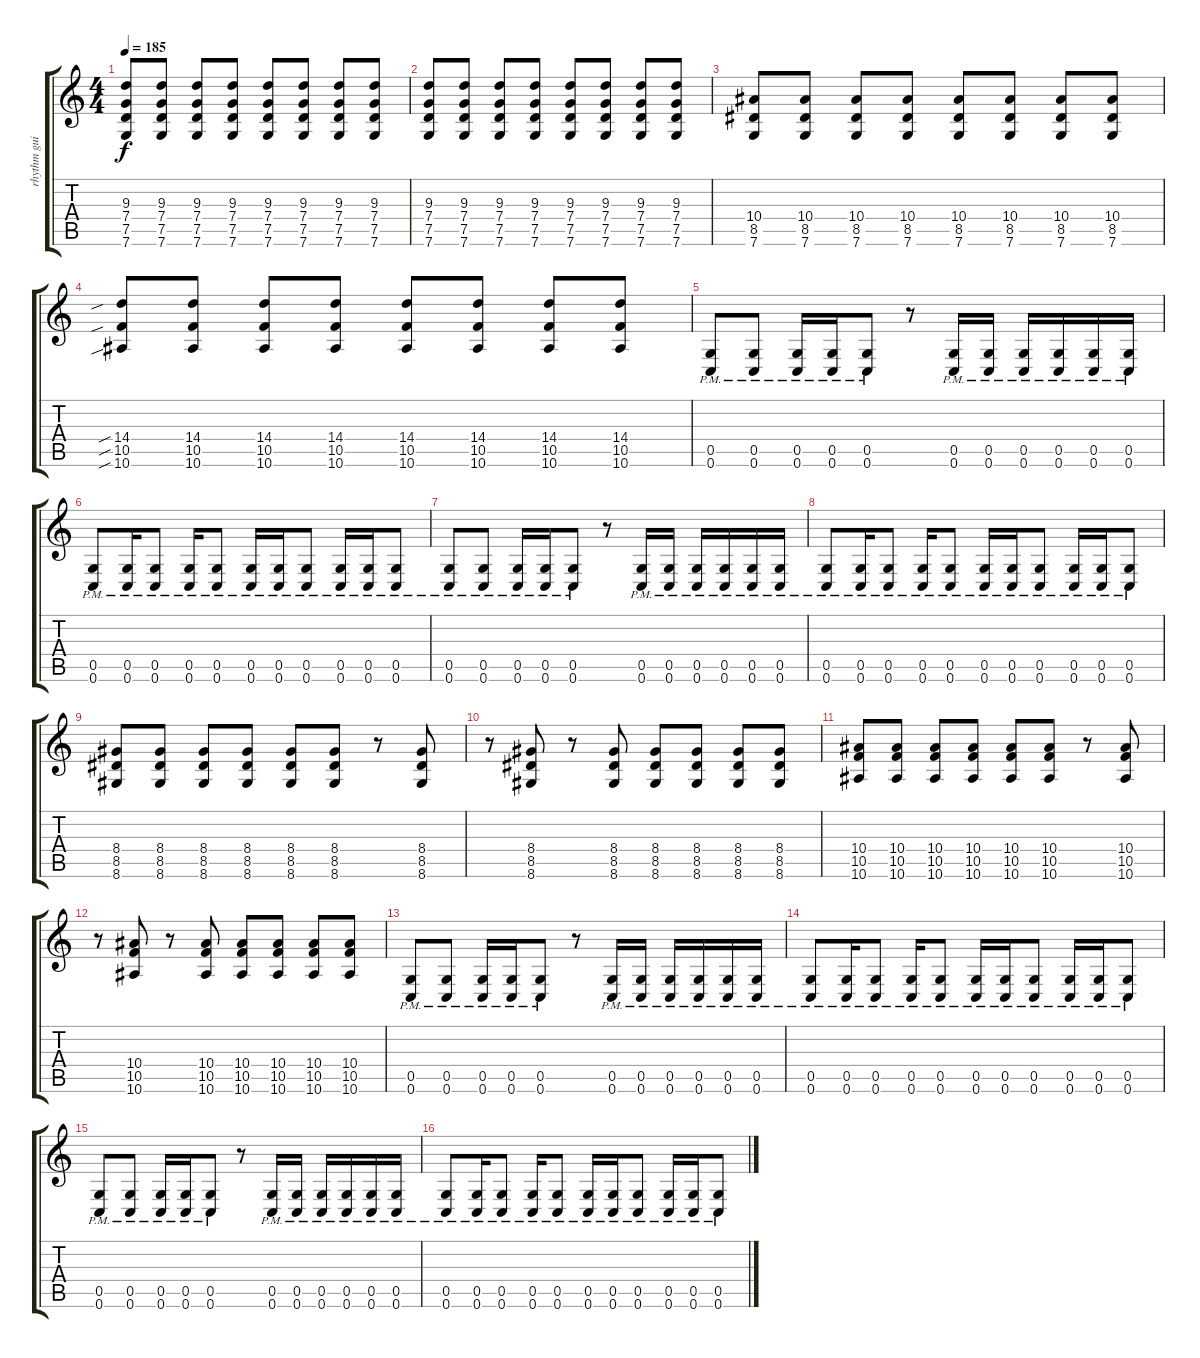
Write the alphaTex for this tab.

\track ("rhythm guitar" "rhythm gui") {instrument distortionguitar}
\staff {score tabs}
\tuning (D4 A3 F3 C3 G2 C2) {hide}
\ts (4 4)
\tempo 185
\clef g2
\ks c
(9.3 7.4 7.5 7.6).8{dy f} (9.3 7.4 7.5 7.6).8 (9.3 7.4 7.5 7.6).8 (9.3 7.4 7.5 7.6).8 (9.3 7.4 7.5 7.6).8 (9.3 7.4 7.5 7.6).8 (9.3 7.4 7.5 7.6).8 (9.3 7.4 7.5 7.6).8 |
(9.3 7.4 7.5 7.6).8 (9.3 7.4 7.5 7.6).8 (9.3 7.4 7.5 7.6).8 (9.3 7.4 7.5 7.6).8 (9.3 7.4 7.5 7.6).8 (9.3 7.4 7.5 7.6).8 (9.3 7.4 7.5 7.6).8 (9.3 7.4 7.5 7.6).8 |
(10.4 8.5 7.6).8 (10.4 8.5 7.6).8 (10.4 8.5 7.6).8 (10.4 8.5 7.6).8 (10.4 8.5 7.6).8 (10.4 8.5 7.6).8 (10.4 8.5 7.6).8 (10.4 8.5 7.6).8 |
(14.4{sib} 10.5{sib} 10.6{sib}).8 (14.4 10.5 10.6).8 (14.4 10.5 10.6).8 (14.4 10.5 10.6).8 (14.4 10.5 10.6).8 (14.4 10.5 10.6).8 (14.4 10.5 10.6).8 (14.4 10.5 10.6).8 |
(0.5{pm} 0.6{pm}).8 (0.5{pm} 0.6{pm}).8 (0.5{pm} 0.6{pm}).16 (0.5{pm} 0.6{pm}).16 (0.5{pm} 0.6{pm}).8 r.8 (0.5{pm} 0.6{pm}).16 (0.5{pm} 0.6{pm}).16 (0.5{pm} 0.6{pm}).16 (0.5{pm} 0.6{pm}).16 (0.5{pm} 0.6{pm}).16 (0.5{pm} 0.6{pm}).16 |
(0.5{pm} 0.6{pm}).8 (0.5{pm} 0.6{pm}).16 (0.5{pm} 0.6{pm}).8 (0.5{pm} 0.6{pm}).16 (0.5{pm} 0.6{pm}).8 (0.5{pm} 0.6{pm}).16 (0.5{pm} 0.6{pm}).16 (0.5{pm} 0.6{pm}).8 (0.5{pm} 0.6{pm}).16 (0.5{pm} 0.6{pm}).16 (0.5{pm} 0.6{pm}).8 |
(0.5{pm} 0.6{pm}).8 (0.5{pm} 0.6{pm}).8 (0.5{pm} 0.6{pm}).16 (0.5{pm} 0.6{pm}).16 (0.5{pm} 0.6{pm}).8 r.8 (0.5{pm} 0.6{pm}).16 (0.5{pm} 0.6{pm}).16 (0.5{pm} 0.6{pm}).16 (0.5{pm} 0.6{pm}).16 (0.5{pm} 0.6{pm}).16 (0.5{pm} 0.6{pm}).16 |
(0.5{pm} 0.6{pm}).8 (0.5{pm} 0.6{pm}).16 (0.5{pm} 0.6{pm}).8 (0.5{pm} 0.6{pm}).16 (0.5{pm} 0.6{pm}).8 (0.5{pm} 0.6{pm}).16 (0.5{pm} 0.6{pm}).16 (0.5{pm} 0.6{pm}).8 (0.5{pm} 0.6{pm}).16 (0.5{pm} 0.6{pm}).16 (0.5{pm} 0.6{pm}).8 |
(8.4 8.5 8.6).8 (8.4 8.5 8.6).8 (8.4 8.5 8.6).8 (8.4 8.5 8.6).8 (8.4 8.5 8.6).8 (8.4 8.5 8.6).8 r.8 (8.4 8.5 8.6).8 |
r.8 (8.4 8.5 8.6).8 r.8 (8.4 8.5 8.6).8 (8.4 8.5 8.6).8 (8.4 8.5 8.6).8 (8.4 8.5 8.6).8 (8.4 8.5 8.6).8 |
(10.4 10.5 10.6).8 (10.4 10.5 10.6).8 (10.4 10.5 10.6).8 (10.4 10.5 10.6).8 (10.4 10.5 10.6).8 (10.4 10.5 10.6).8 r.8 (10.4 10.5 10.6).8 |
r.8 (10.4 10.5 10.6).8 r.8 (10.4 10.5 10.6).8 (10.4 10.5 10.6).8 (10.4 10.5 10.6).8 (10.4 10.5 10.6).8 (10.4 10.5 10.6).8 |
(0.5{pm} 0.6{pm}).8 (0.5{pm} 0.6{pm}).8 (0.5{pm} 0.6{pm}).16 (0.5{pm} 0.6{pm}).16 (0.5{pm} 0.6{pm}).8 r.8 (0.5{pm} 0.6{pm}).16 (0.5{pm} 0.6{pm}).16 (0.5{pm} 0.6{pm}).16 (0.5{pm} 0.6{pm}).16 (0.5{pm} 0.6{pm}).16 (0.5{pm} 0.6{pm}).16 |
(0.5{pm} 0.6{pm}).8 (0.5{pm} 0.6{pm}).16 (0.5{pm} 0.6{pm}).8 (0.5{pm} 0.6{pm}).16 (0.5{pm} 0.6{pm}).8 (0.5{pm} 0.6{pm}).16 (0.5{pm} 0.6{pm}).16 (0.5{pm} 0.6{pm}).8 (0.5{pm} 0.6{pm}).16 (0.5{pm} 0.6{pm}).16 (0.5{pm} 0.6{pm}).8 |
(0.5{pm} 0.6{pm}).8 (0.5{pm} 0.6{pm}).8 (0.5{pm} 0.6{pm}).16 (0.5{pm} 0.6{pm}).16 (0.5{pm} 0.6{pm}).8 r.8 (0.5{pm} 0.6{pm}).16 (0.5{pm} 0.6{pm}).16 (0.5{pm} 0.6{pm}).16 (0.5{pm} 0.6{pm}).16 (0.5{pm} 0.6{pm}).16 (0.5{pm} 0.6{pm}).16 |
(0.5{pm} 0.6{pm}).8 (0.5{pm} 0.6{pm}).16 (0.5{pm} 0.6{pm}).8 (0.5{pm} 0.6{pm}).16 (0.5{pm} 0.6{pm}).8 (0.5{pm} 0.6{pm}).16 (0.5{pm} 0.6{pm}).16 (0.5{pm} 0.6{pm}).8 (0.5{pm} 0.6{pm}).16 (0.5{pm} 0.6{pm}).16 (0.5{pm} 0.6{pm}).8
